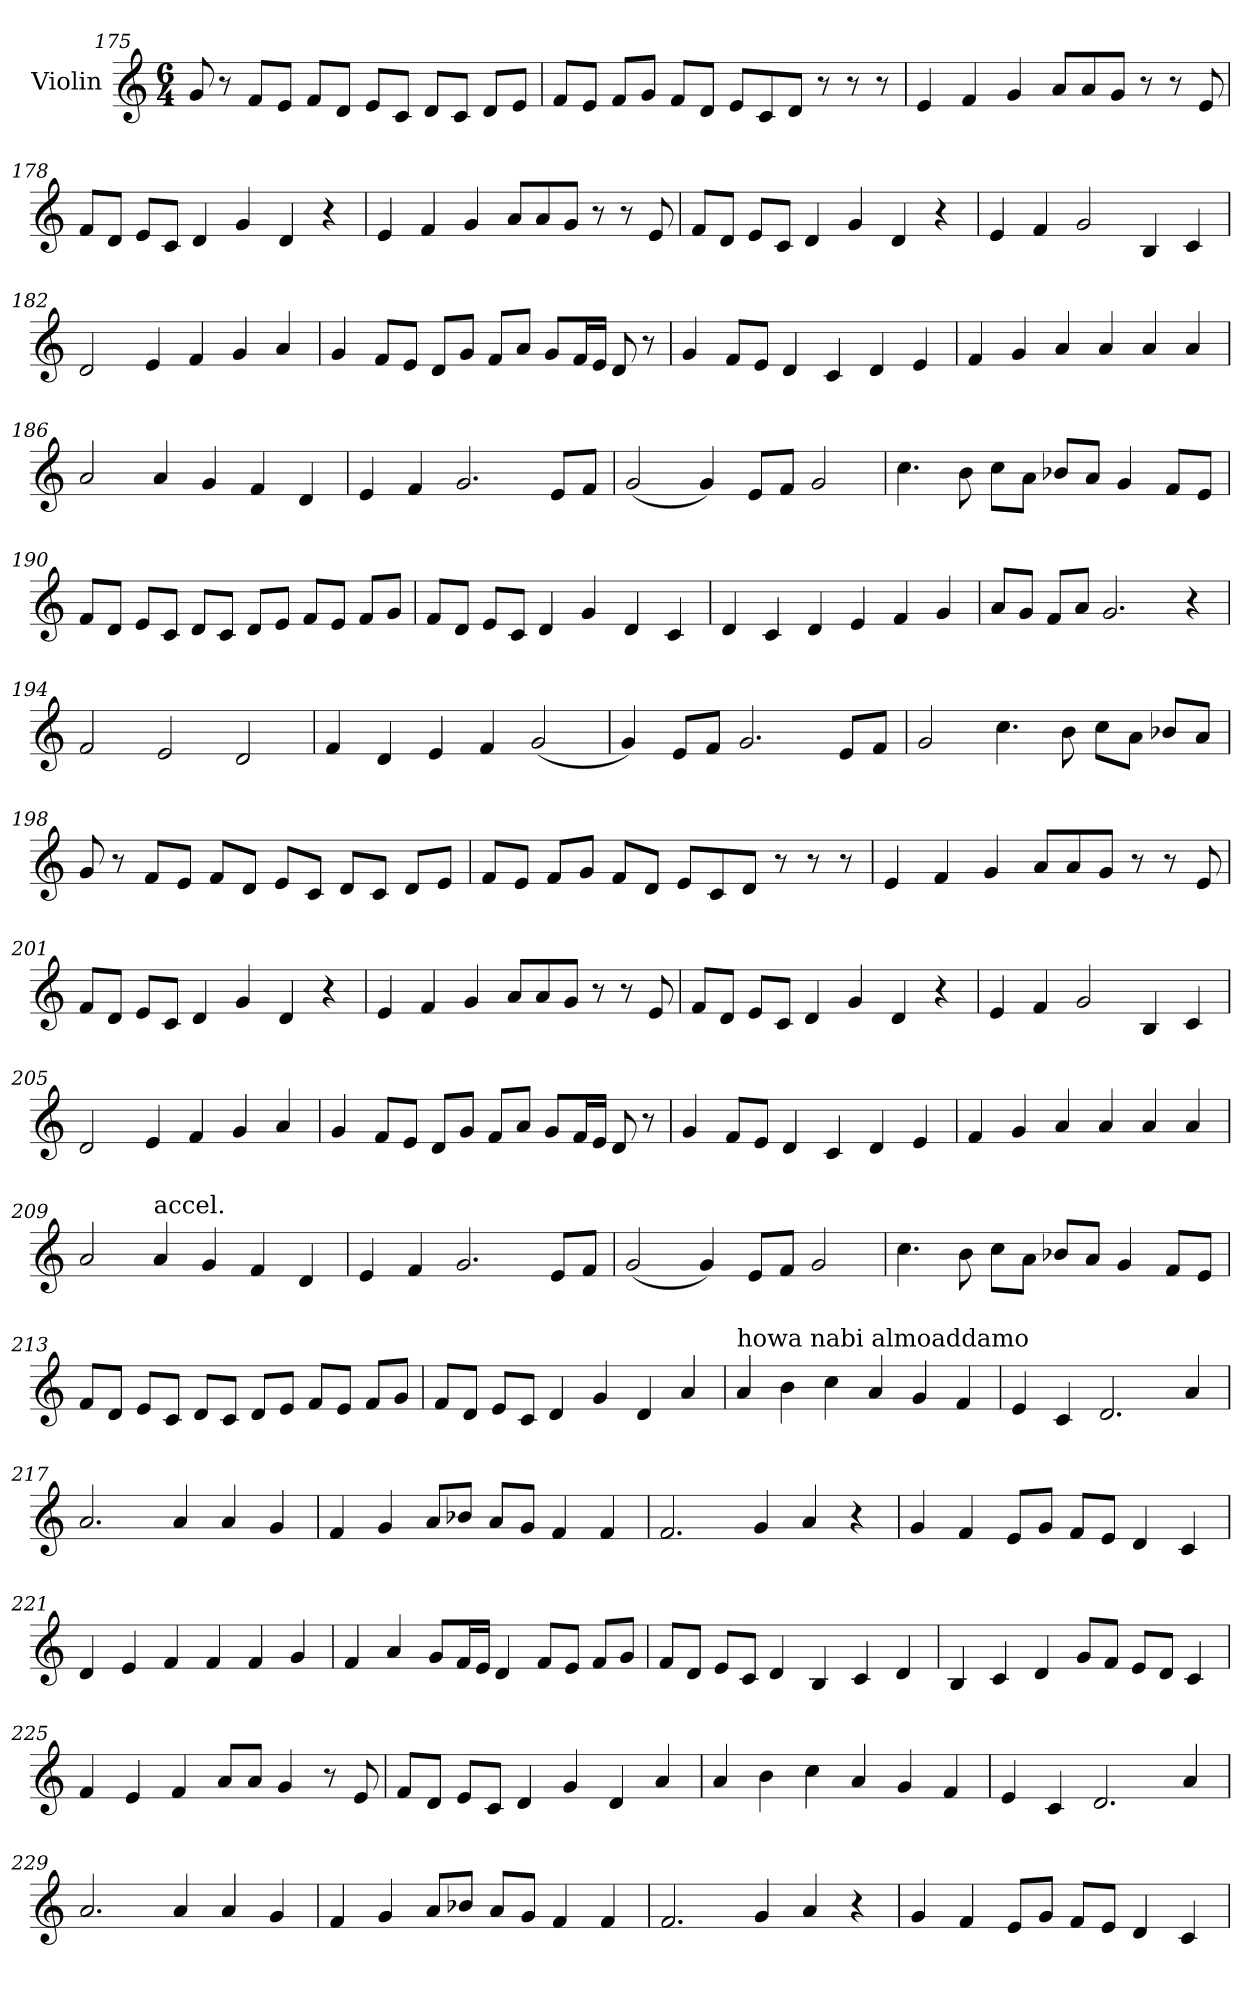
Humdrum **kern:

**kern
*part1
*staff1
*I"Violin
*clefG2
*k[]
*C:
*M6/4
=175
8g/
8r
8f/L
8e/J
8f/L
8d/J
8e/L
8c/J
8d/L
8c/J
8d/L
8e/J
=176
8f/L
8e/J
8f/L
8g/J
8f/L
8d/J
8e/L
8c/
8d/J
8r
8r
8r
!!LO:LB:g=z
=177
4e/
4f/
4g/
8a/L
8a/
8g/J
8r
8r
8e/
=178
8f/L
8d/J
8e/L
8c/J
4d/
4g/
4d/
4r
=179
4e/
4f/
4g/
8a/L
8a/
8g/J
8r
8r
8e/
!!LO:LB:g=z
=180
8f/L
8d/J
8e/L
8c/J
4d/
4g/
4d/
4r
=181
4e/
4f/
2g/
4B/
4c/
=182
2d/
4e/
4f/
4g/
4a/
!!LO:PB:g=z
=183
4g/
8f/L
8e/J
8d/L
8g/J
8f/L
8a/J
8g/L
16f/L
16e/JJ
8d/
8r
=184
4g/
8f/L
8e/J
4d/
4c/
4d/
4e/
=185
4f/
4g/
4a/
4a/
4a/
4a/
!!LO:LB:g=z
=186
2a/
4a/
4g/
4f/
4d/
=187
4e/
4f/
2.g/
8e/L
8f/J
=188
(2g/
4g/)
8e/L
8f/J
2g/
=189
4.cc\
8b\
8cc\L
8a\J
8b-X/L
8a/J
4g/
8f/L
8e/J
!!LO:LB:g=z
=190
8f/L
8d/J
8e/L
8c/J
8d/L
8c/J
8d/L
8e/J
8f/L
8e/J
8f/L
8g/J
=191
8f/L
8d/J
8e/L
8c/J
4d/
4g/
4d/
4c/
=192
4d/
4c/
4d/
4e/
4f/
4g/
!!LO:LB:g=z
=193
8a/L
8g/J
8f/L
8a/J
2.g/
4r
=194
2f/
2e/
2d/
=195
4f/
4d/
4e/
4f/
(2g/
=196
4g/)
8e/L
8f/J
2.g/
8e/L
8f/J
!!LO:LB:g=z
=197
2g/
4.cc\
8b\
8cc\L
8a\J
8b-X/L
8a/J
=198
8g/
8r
8f/L
8e/J
8f/L
8d/J
8e/L
8c/J
8d/L
8c/J
8d/L
8e/J
=199
8f/L
8e/J
8f/L
8g/J
8f/L
8d/J
8e/L
8c/
8d/J
8r
8r
8r
!!LO:LB:g=z
=200
4e/
4f/
4g/
8a/L
8a/
8g/J
8r
8r
8e/
=201
8f/L
8d/J
8e/L
8c/J
4d/
4g/
4d/
4r
=202
4e/
4f/
4g/
8a/L
8a/
8g/J
8r
8r
8e/
!!LO:LB:g=z
=203
8f/L
8d/J
8e/L
8c/J
4d/
4g/
4d/
4r
=204
4e/
4f/
2g/
4B/
4c/
=205
2d/
4e/
4f/
4g/
4a/
!!LO:LB:g=z
=206
4g/
8f/L
8e/J
8d/L
8g/J
8f/L
8a/J
8g/L
16f/L
16e/JJ
8d/
8r
=207
4g/
8f/L
8e/J
4d/
4c/
4d/
4e/
=208
4f/
4g/
4a/
4a/
4a/
4a/
!!LO:PB:g=z
=209
2a/
!LO:TX:a:t=accel.
4a/
4g/
4f/
4d/
=210
4e/
4f/
2.g/
8e/L
8f/J
=211
(2g/
4g/)
8e/L
8f/J
2g/
=212
4.cc\
8b\
8cc\L
8a\J
8b-X/L
8a/J
4g/
8f/L
8e/J
!!LO:LB:g=z
=213
8f/L
8d/J
8e/L
8c/J
8d/L
8c/J
8d/L
8e/J
8f/L
8e/J
8f/L
8g/J
=214
8f/L
8d/J
8e/L
8c/J
4d/
4g/
4d/
4a/
=215
!LO:TX:a:t=howa nabi almoaddamo
4a/
4b\
4cc\
4a/
4g/
4f/
!!LO:PB:g=z
=216
*MM100
4e/
4c/
2.d/
4a/
!!LO:PB:g=z
=217
2.a/
4a/
4a/
4g/
=218
4f/
4g/
8a/L
8b-X/J
8a/L
8g/J
4f/
4f/
=219
2.f/
4g/
4a/
4r
=220
4g/
4f/
8e/L
8g/J
8f/L
8e/J
4d/
4c/
!!LO:LB:g=z
=221
4d/
4e/
4f/
4f/
4f/
4g/
=222
4f/
4a/
8g/L
16f/L
16e/JJ
4d/
8f/L
8e/J
8f/L
8g/J
=223
8f/L
8d/J
8e/L
8c/J
4d/
4B/
4c/
4d/
!!LO:LB:g=z
=224
4B/
4c/
4d/
8g/L
8f/J
8e/L
8d/J
4c/
=225
4f/
4e/
4f/
8a/L
8a/J
4g/
8r
8e/
=226
8f/L
8d/J
8e/L
8c/J
4d/
4g/
4d/
4a/
!!LO:LB:g=z
=227
4a/
4b\
4cc\
4a/
4g/
4f/
=228
4e/
4c/
2.d/
4a/
=229
2.a/
4a/
4a/
4g/
=230
4f/
4g/
8a/L
8b-X/J
8a/L
8g/J
4f/
4f/
!!LO:LB:g=z
=231
2.f/
4g/
4a/
4r
=232
4g/
4f/
8e/L
8g/J
8f/L
8e/J
4d/
4c/
=
*-
